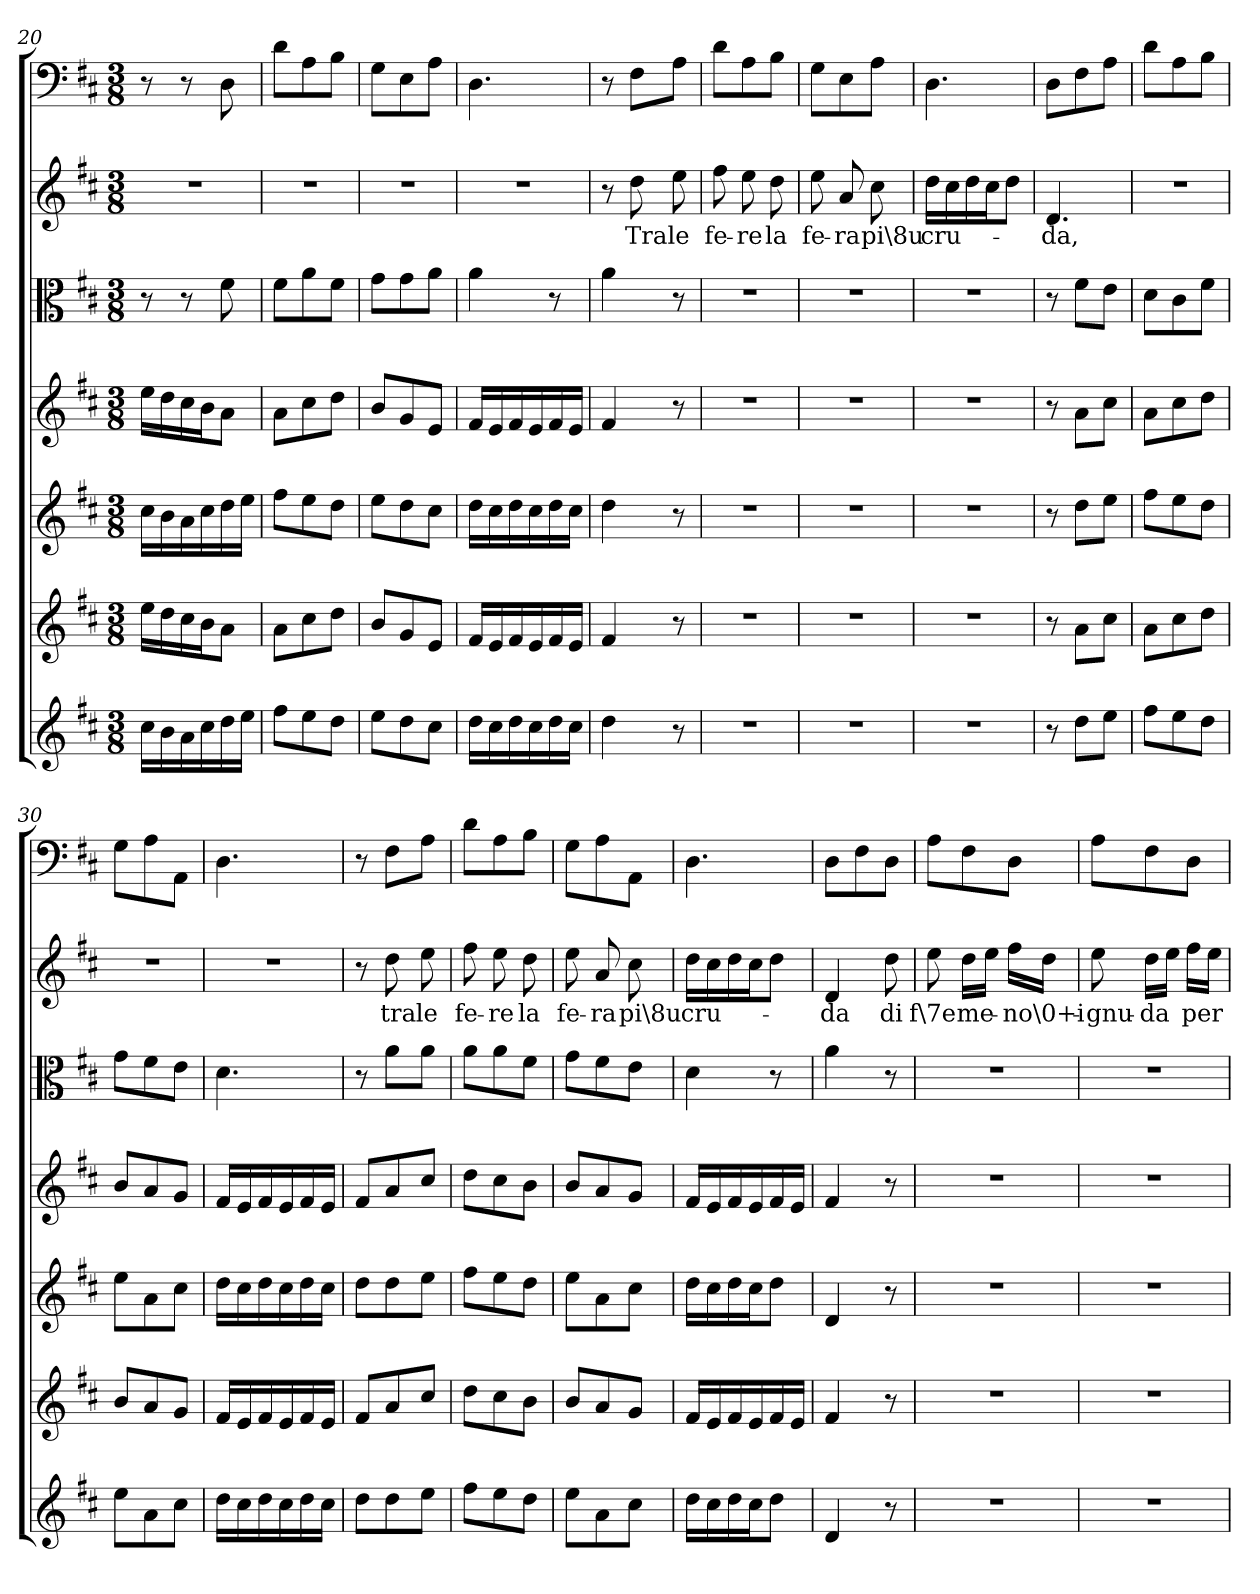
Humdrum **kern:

**kern	**kern	**kern	**kern	**kern	**kern	**text	**kern
*part7	*part6	*part5	*part4	*part3	*part2	*part2	*part1
*staff7	*staff6	*staff5	*staff4	*staff3	*staff2	*staff2	*staff1
*clefG2	*clefG2	*clefG2	*clefG2	*clefC3	*clefG2	*	*clefF4
*k[f#c#]	*k[f#c#]	*k[f#c#]	*k[f#c#]	*k[f#c#]	*k[f#c#]	*	*k[f#c#]
*D:	*D:	*D:	*D:	*D:	*D:	*	*D:
*M3/8	*M3/8	*M3/8	*M3/8	*M3/8	*M3/8	*	*M3/8
=20	=20	=20	=20	=20	=20	=20	=20
16cc#\LL	16ee\LL	16cc#\LL	16ee\LL	8r	4.r	.	8r
16b\	16dd\	16b\	16dd\	.	.	.	.
16a\	16cc#\	16a\	16cc#\	8r	.	.	8r
16cc#\	16b\J	16cc#\	16b\J	.	.	.	.
16dd\	8a\J	16dd\	8a\J	8f#\	.	.	8D\
16ee\JJ	.	16ee\JJ	.	.	.	.	.
=21	=21	=21	=21	=21	=21	=21	=21
8ff#\L	8a\L	8ff#\L	8a\L	8f#\L	4.r	.	8d\L
8ee\	8cc#\	8ee\	8cc#\	8a\	.	.	8A\
8dd\J	8dd\J	8dd\J	8dd\J	8f#\J	.	.	8B\J
=22	=22	=22	=22	=22	=22	=22	=22
8ee\L	8b/L	8ee\L	8b/L	8g\L	4.r	.	8G\L
8dd\	8g/	8dd\	8g/	8g\	.	.	8E\
8cc#\J	8e/J	8cc#\J	8e/J	8a\J	.	.	8A\J
=23	=23	=23	=23	=23	=23	=23	=23
16dd\LL	16f#/LL	16dd\LL	16f#/LL	4a\	4.r	.	4.D\
16cc#\	16e/	16cc#\	16e/	.	.	.	.
16dd\	16f#/	16dd\	16f#/	.	.	.	.
16cc#\	16e/	16cc#\	16e/	.	.	.	.
16dd\	16f#/	16dd\	16f#/	8r	.	.	.
16cc#\JJ	16e/JJ	16cc#\JJ	16e/JJ	.	.	.	.
=24	=24	=24	=24	=24	=24	=24	=24
4dd\	4f#/	4dd\	4f#/	4a\	8r	.	8r
.	.	.	.	.	8dd\	Tra	8F#\L
8r	8r	8r	8r	8r	8ee\	le	8A\J
=25	=25	=25	=25	=25	=25	=25	=25
4.r	4.r	4.r	4.r	4.r	8ff#\	fe-	8d\L
.	.	.	.	.	8ee\	-re	8A\
.	.	.	.	.	8dd\	la	8B\J
=26	=26	=26	=26	=26	=26	=26	=26
4.r	4.r	4.r	4.r	4.r	8ee\	fe-	8G\L
.	.	.	.	.	8a/	-ra	8E\
.	.	.	.	.	8cc#\	pi\8u	8A\J
=27	=27	=27	=27	=27	=27	=27	=27
4.r	4.r	4.r	4.r	4.r	16dd\LL	cru-	4.D\
.	.	.	.	.	16cc#\	.	.
.	.	.	.	.	16dd\	.	.
.	.	.	.	.	16cc#\J	.	.
.	.	.	.	.	8dd\J	.	.
=28	=28	=28	=28	=28	=28	=28	=28
8r	8r	8r	8r	8r	4.d/	-da,	8D\L
8dd\L	8a\L	8dd\L	8a\L	8f#\L	.	.	8F#\
8ee\J	8cc#\J	8ee\J	8cc#\J	8e\J	.	.	8A\J
=29	=29	=29	=29	=29	=29	=29	=29
8ff#\L	8a\L	8ff#\L	8a\L	8d\L	4.r	.	8d\L
8ee\	8cc#\	8ee\	8cc#\	8c#\	.	.	8A\
8dd\J	8dd\J	8dd\J	8dd\J	8f#\J	.	.	8B\J
=30	=30	=30	=30	=30	=30	=30	=30
8ee\L	8b/L	8ee\L	8b/L	8g\L	4.r	.	8G\L
8a\	8a/	8a\	8a/	8f#\	.	.	8A\
8cc#\J	8g/J	8cc#\J	8g/J	8e\J	.	.	8AA\J
=31	=31	=31	=31	=31	=31	=31	=31
16dd\LL	16f#/LL	16dd\LL	16f#/LL	4.d\	4.r	.	4.D\
16cc#\	16e/	16cc#\	16e/	.	.	.	.
16dd\	16f#/	16dd\	16f#/	.	.	.	.
16cc#\	16e/	16cc#\	16e/	.	.	.	.
16dd\	16f#/	16dd\	16f#/	.	.	.	.
16cc#\JJ	16e/JJ	16cc#\JJ	16e/JJ	.	.	.	.
=32	=32	=32	=32	=32	=32	=32	=32
8dd\L	8f#/L	8dd\L	8f#/L	8r	8r	.	8r
8dd\	8a/	8dd\	8a/	8a\L	8dd\	tra	8F#\L
8ee\J	8cc#/J	8ee\J	8cc#/J	8a\J	8ee\	le	8A\J
=33	=33	=33	=33	=33	=33	=33	=33
8ff#\L	8dd\L	8ff#\L	8dd\L	8a\L	8ff#\	fe-	8d\L
8ee\	8cc#\	8ee\	8cc#\	8a\	8ee\	-re	8A\
8dd\J	8b\J	8dd\J	8b\J	8f#\J	8dd\	la	8B\J
=34	=34	=34	=34	=34	=34	=34	=34
8ee\L	8b/L	8ee\L	8b/L	8g\L	8ee\	fe-	8G\L
8a\	8a/	8a\	8a/	8f#\	8a/	-ra	8A\
8cc#\J	8g/J	8cc#\J	8g/J	8e\J	8cc#\	pi\8u	8AA\J
=35	=35	=35	=35	=35	=35	=35	=35
16dd\LL	16f#/LL	16dd\LL	16f#/LL	4d\	16dd\LL	cru-	4.D\
16cc#\	16e/	16cc#\	16e/	.	16cc#\	.	.
16dd\	16f#/	16dd\	16f#/	.	16dd\	.	.
16cc#\J	16e/	16cc#\J	16e/	.	16cc#\J	.	.
8dd\J	16f#/	8dd\J	16f#/	8r	8dd\J	.	.
.	16e/JJ	.	16e/JJ	.	.	.	.
=36	=36	=36	=36	=36	=36	=36	=36
4d/	4f#/	4d/	4f#/	4a\	4d/	-da	8D\L
.	.	.	.	.	.	.	8F#\
8r	8r	8r	8r	8r	8dd\	di	8D\J
=37	=37	=37	=37	=37	=37	=37	=37
4.r	4.r	4.r	4.r	4.r	8ee\	f\7e	8A\L
.	.	.	.	.	16dd\LL	me-	8F#\
.	.	.	.	.	16ee\JJ	.	.
.	.	.	.	.	16ff#\LL	-no\0+i-	8D\J
.	.	.	.	.	16dd\JJ	.	.
=38	=38	=38	=38	=38	=38	=38	=38
4.r	4.r	4.r	4.r	4.r	8ee\	-gnu-	8A\L
.	.	.	.	.	16dd\LL	-da	8F#\
.	.	.	.	.	16ee\JJ	.	.
.	.	.	.	.	16ff#\LL	per	8D\J
.	.	.	.	.	16ee\JJ	.	.
=	=	=	=	=	=	=	=
*-	*-	*-	*-	*-	*-	*-	*-
